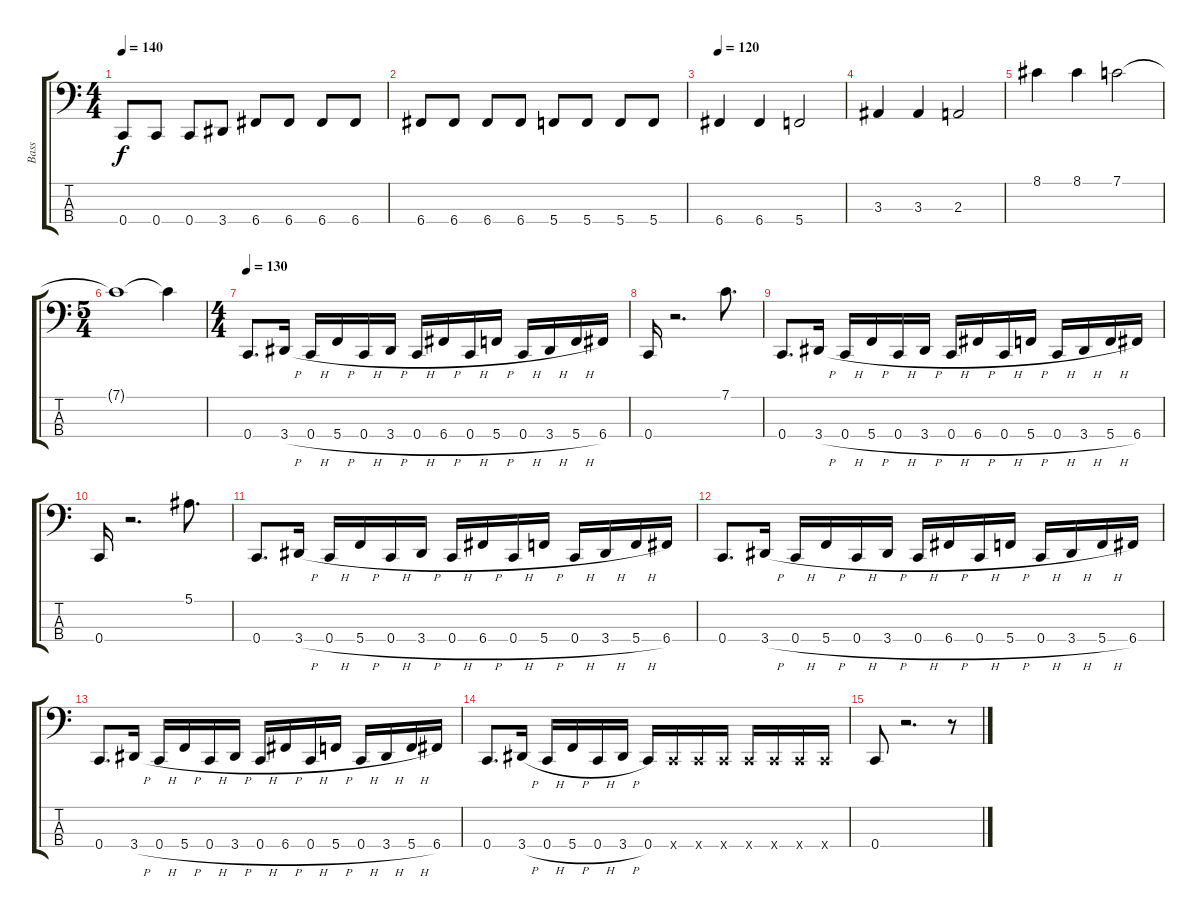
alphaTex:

\track ("Bass" "Bass") {instrument electricbasspick}
\staff {score tabs}
\tuning (F2 C2 G1 C1) {hide}
\ts (4 4)
\tempo 140
\clef f4
\ks c
0.4.8{dy f} 0.4.8 0.4.8 3.4.8 6.4.8 6.4.8 6.4.8 6.4.8 |
6.4.8 6.4.8 6.4.8 6.4.8 5.4.8 5.4.8 5.4.8 5.4.8 |
\tempo 120
6.4.4 6.4.4 5.4.2 |
3.3.4 3.3.4 2.3.2 |
8.1.4 8.1.4 7.1.2 |
\ts (5 4)
7.1{t}.1 7.1{t}.4 |
\ts (4 4)
\tempo 130
0.4.8{d} 3.4{h}.16 0.4{h}.16 5.4{h}.16 0.4{h}.16 3.4{h}.16 0.4{h}.16 6.4{h}.16 0.4{h}.16 5.4{h}.16 0.4{h}.16 3.4{h}.16 5.4{h}.16 6.4.16 |
0.4.16 r.2{d} 7.1.8{d} |
0.4.8{d} 3.4{h}.16 0.4{h}.16 5.4{h}.16 0.4{h}.16 3.4{h}.16 0.4{h}.16 6.4{h}.16 0.4{h}.16 5.4{h}.16 0.4{h}.16 3.4{h}.16 5.4{h}.16 6.4.16 |
0.4.16 r.2{d} 5.1.8{d} |
0.4.8{d} 3.4{h}.16 0.4{h}.16 5.4{h}.16 0.4{h}.16 3.4{h}.16 0.4{h}.16 6.4{h}.16 0.4{h}.16 5.4{h}.16 0.4{h}.16 3.4{h}.16 5.4{h}.16 6.4.16 |
0.4.8{d} 3.4{h}.16 0.4{h}.16 5.4{h}.16 0.4{h}.16 3.4{h}.16 0.4{h}.16 6.4{h}.16 0.4{h}.16 5.4{h}.16 0.4{h}.16 3.4{h}.16 5.4{h}.16 6.4.16 |
0.4.8{d} 3.4{h}.16 0.4{h}.16 5.4{h}.16 0.4{h}.16 3.4{h}.16 0.4{h}.16 6.4{h}.16 0.4{h}.16 5.4{h}.16 0.4{h}.16 3.4{h}.16 5.4{h}.16 6.4.16 |
0.4.8{d} 3.4{h}.16 0.4{h}.16 5.4{h}.16 0.4{h}.16 3.4{h}.16 0.4.16 0.4{x}.16 0.4{x}.16 0.4{x}.16 0.4{x}.16 0.4{x}.16 0.4{x}.16 0.4{x}.16 |
0.4.8 r.2{d} r.8
